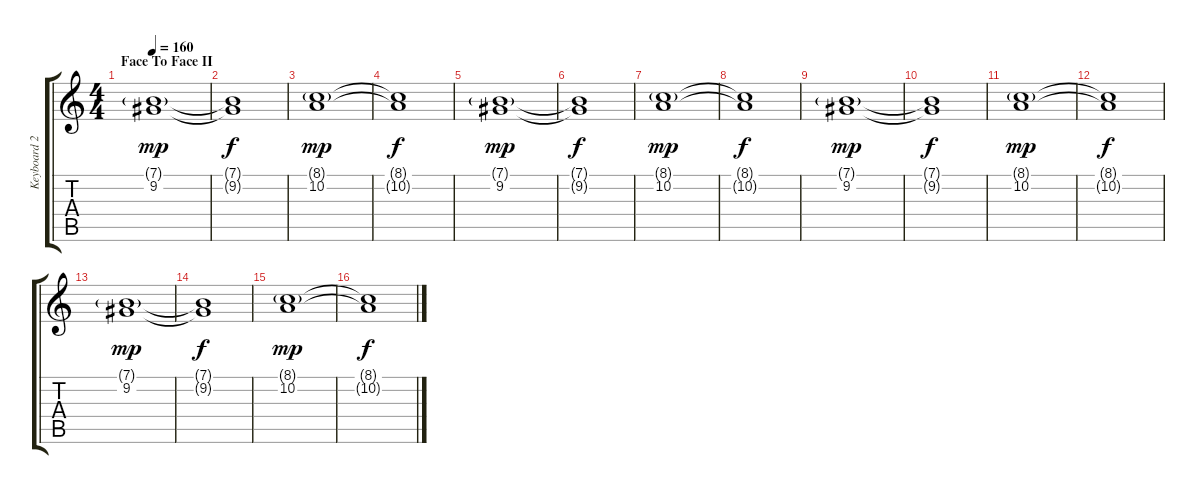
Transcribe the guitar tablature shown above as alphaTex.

\track ("Keyboard 2" "Keyboard 2") {instrument synthstrings1}
\staff {score tabs}
\tuning (E4 B3 G3 D3 A2 E2) {hide}
\ts (4 4)
\section ("" "Face To Face II")
\tempo 160
\clef g2
\ks c
(7.1{g} 9.2).1{dy mp} |
(7.1{t} 9.2{t}).1{dy f} |
(8.1{g} 10.2).1{dy mp} |
(8.1{t} 10.2{t}).1{dy f} |
(7.1{g} 9.2).1{dy mp} |
(7.1{t} 9.2{t}).1{dy f} |
(8.1{g} 10.2).1{dy mp} |
(8.1{t} 10.2{t}).1{dy f} |
(7.1{g} 9.2).1{dy mp} |
(7.1{t} 9.2{t}).1{dy f} |
(8.1{g} 10.2).1{dy mp} |
(8.1{t} 10.2{t}).1{dy f} |
(7.1{g} 9.2).1{dy mp} |
(7.1{t} 9.2{t}).1{dy f} |
(8.1{g} 10.2).1{dy mp} |
(8.1{t} 10.2{t}).1{dy f}
